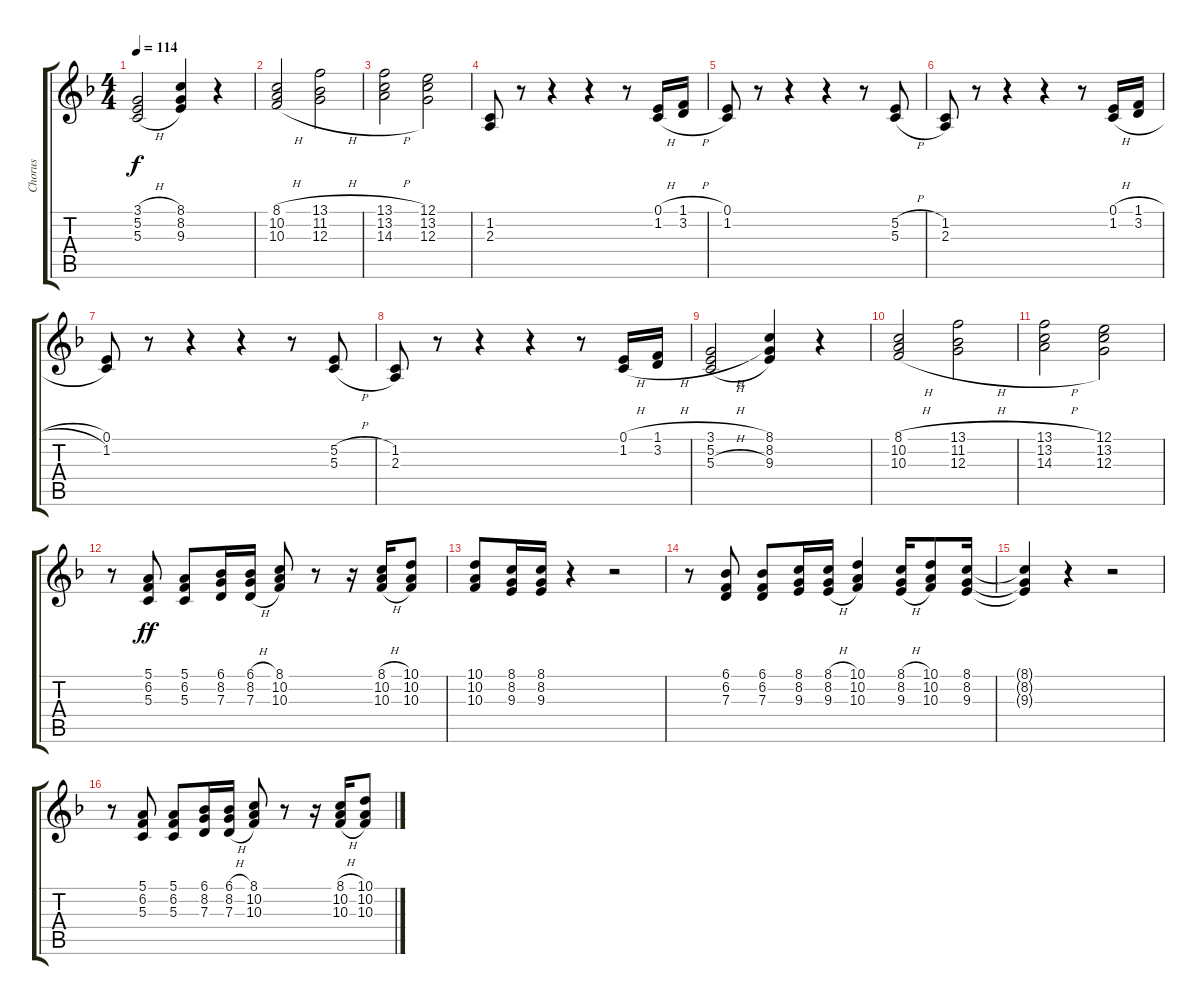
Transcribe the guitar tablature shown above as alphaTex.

\track ("Chorus" "Chorus") {instrument voiceoohs}
\staff {score tabs}
\tuning (E4 B3 G3 D3 A2 E2) {hide}
\ts (4 4)
\tempo 114
\clef g2
\ks f
(3.1{h} 5.2{h} 5.3{h}).2{dy f} (8.1 8.2 9.3).4 r.4 |
(8.1{h} 10.2{h} 10.3{h}).2 (13.1{h} 11.2{h} 12.3{h}).2 |
(13.1{h} 13.2{h} 14.3{h}).2 (12.1 13.2 12.3).2 |
(1.2 2.3).8 r.8 r.4 r.4 r.8 (0.1{h} 1.2{h}).16 (1.1{h} 3.2{h}).16 |
(0.1 1.2).8 r.8 r.4 r.4 r.8 (5.2{h} 5.3{h}).8 |
(1.2 2.3).8 r.8 r.4 r.4 r.8 (0.1{h} 1.2{h}).16 (1.1{h} 3.2{h}).16 |
(0.1 1.2).8 r.8 r.4 r.4 r.8 (5.2{h} 5.3{h}).8 |
(1.2 2.3).8 r.8 r.4 r.4 r.8 (0.1{h} 1.2{h}).16 (1.1{h} 3.2{h}).16 |
(3.1{h} 5.2{h} 5.3{h}).2 (8.1 8.2 9.3).4 r.4 |
(8.1{h} 10.2{h} 10.3{h}).2 (13.1{h} 11.2{h} 12.3{h}).2 |
(13.1{h} 13.2{h} 14.3{h}).2 (12.1 13.2 12.3).2 |
r.8 (5.1 6.2 5.3).8{dy ff volume 16 instrument synthvoice} (5.1 6.2 5.3).8 (6.1 8.2 7.3).16 (6.1{h} 8.2{h} 7.3{h}).16 (8.1 10.2 10.3).8 r.8 r.16 (8.1{h} 10.2{h} 10.3{h}).16 (10.1 10.2 10.3).8 |
(10.1 10.2 10.3).8 (8.1 8.2 9.3).16 (8.1 8.2 9.3).16 r.4 r.2 |
r.8 (6.1 6.2 7.3).8 (6.1 6.2 7.3).8 (8.1 8.2 9.3).16 (8.1{h} 8.2{h} 9.3{h}).16 (10.1 10.2 10.3).4 (8.1{h} 8.2{h} 9.3{h}).16 (10.1 10.2 10.3).8 (8.1 8.2 9.3).16 |
(8.1{t} 8.2{t} 9.3{t}).4 r.4 r.2 |
r.8 (5.1 6.2 5.3).8{volume 16 instrument synthvoice} (5.1 6.2 5.3).8 (6.1 8.2 7.3).16 (6.1{h} 8.2{h} 7.3{h}).16 (8.1 10.2 10.3).8 r.8 r.16 (8.1{h} 10.2{h} 10.3{h}).16 (10.1 10.2 10.3).8
